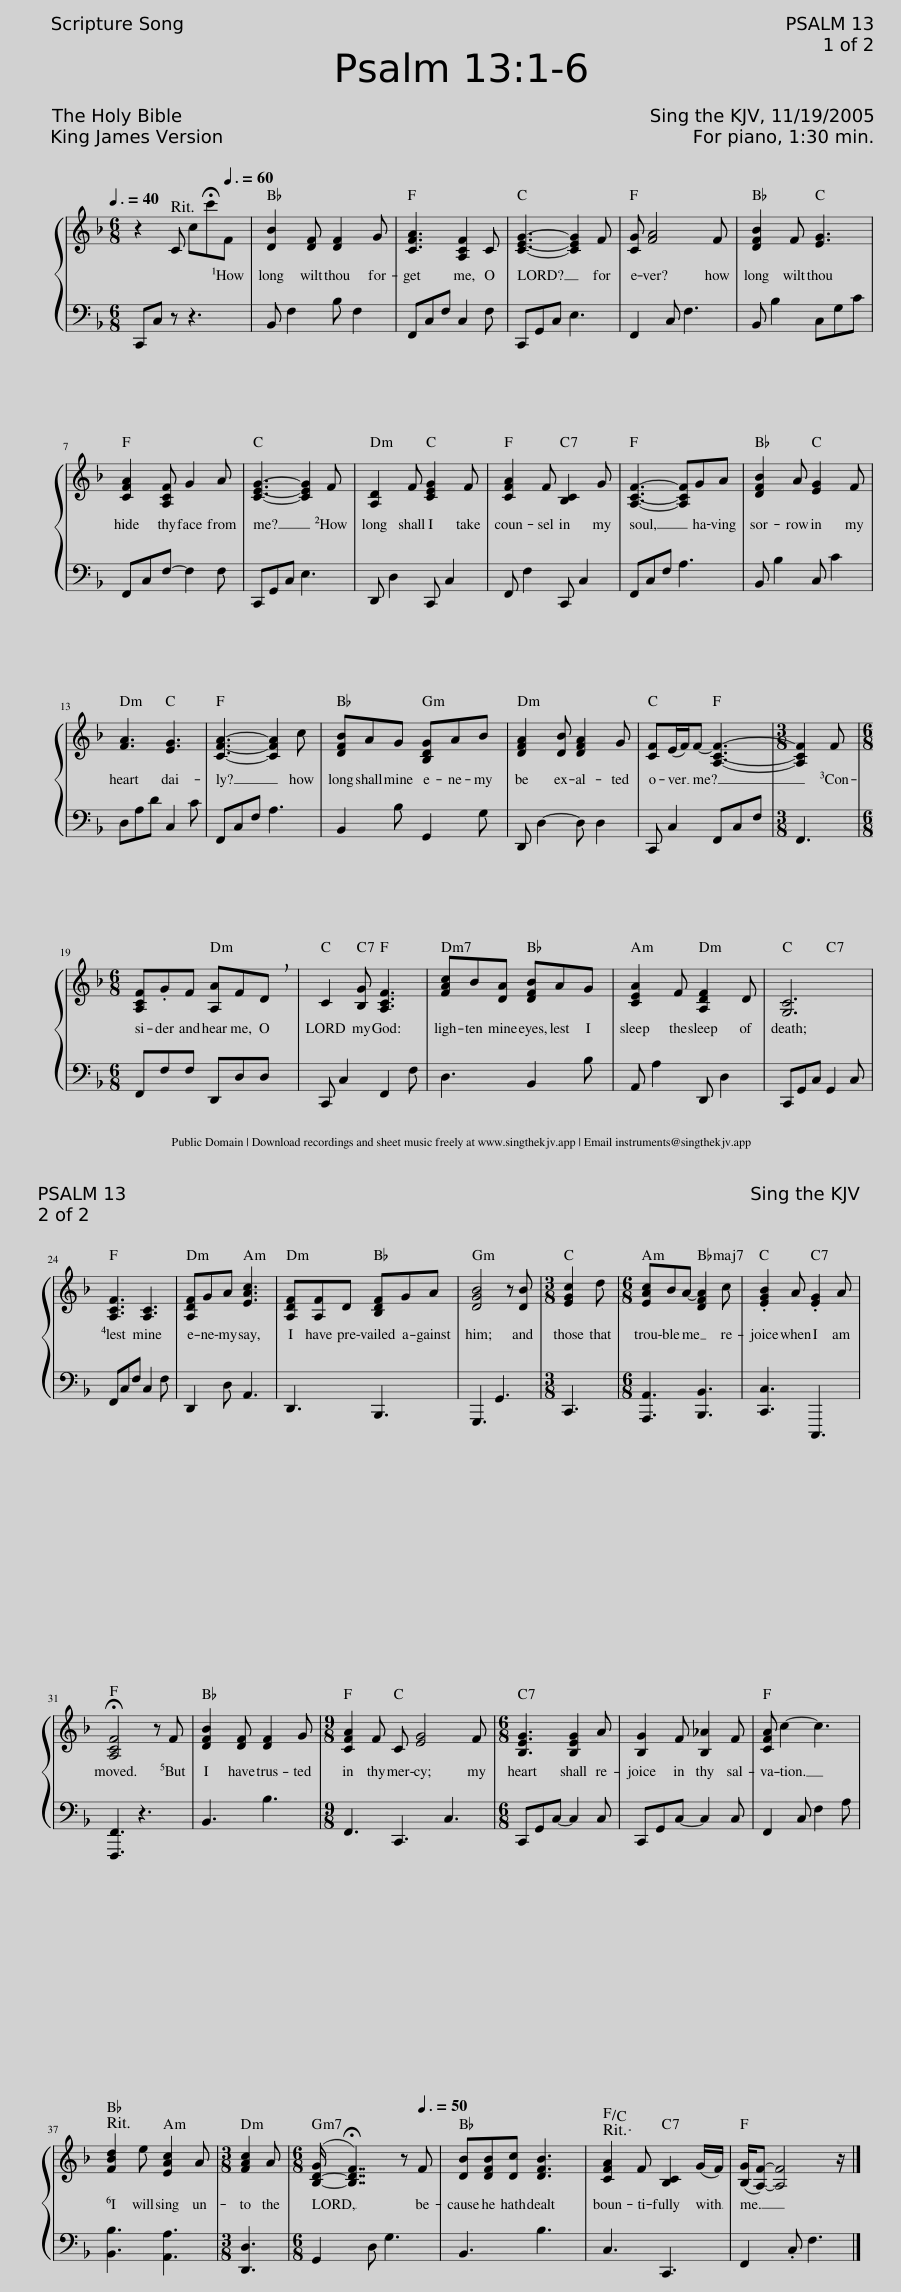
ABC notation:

X:1
%%score { 1 | 2 }
L:1/8
Q:3/8=40
M:6/8
I:linebreak $
K:F
V:1 treble
V:2 bass
V:1
 z2 C c!fermata!c'[Q:3/8=60]F | [DB]2 [DF] [DF]2 G | [CFA]3 [A,CF]2 C | [CEG]3- [CEG]2 F | [CG] [FA]4 F | %5
 [DFB]2 F [EG]3 |$ [CFA]2 [A,CF] G2 A | [CEG]3- [CEG]2 F | [A,D]2 F [CEG]2 F | [CFA]2 F [B,C]2 G | %10
 [A,CF]3- [A,CF]GA | [DFB]2 A [EG]2 F |$ [FA]3 [EG]3 | [CFA]3- [CFA]2 c | [DFB]AG [B,DG]AB | %15
 [DFA]2 [DB] [DFA]2 G | [CF](E/F/)F- [A,CF]3- |[M:3/8] [A,CF]2 F |$[M:6/8] [A,CF].GF [A,A]F!breath!D | C2 [B,G] [A,CF]3 | %20
 [FAc]B[DA] [DFB]AG | [CEA]2 F [A,DF]2 D | [G,C]6 |$ [A,CF]3 [A,C]3 | [A,DF]GA [EAc]3 | %25
 [A,DF][A,F]D [B,DF]GA | [DGB]4 z [DB] |[M:3/8] [EGc]2 d |[M:6/8] [EAc]BA- [DFA]2 c | .[EGB]2 A .[EG]2 A |$ %30
 !fermata![A,CF]4 z F | [DFB]2 [DF] [DF]2 G |[M:9/8] [CFA]2 F C [EG]4 F |[M:6/8] [B,EG]3 [B,EG]2 A | [B,G]2 F [B,_A]2 F | %35
 [CFA] c2- c3 |$ [FBd]2 e [EAc]2 A |[M:3/8] [FAc]2 A |[M:6/8] ([B,-D-G]/ !fermata![B,DF]7/2) z[Q:3/8=50] F | [DB][DFB][Dc] [DFB]3 | %40
 [CFA]2 F [B,C]2 (G/F/) | ([B,G]/[A,F]-) [A,F]4 z/ |] %42
V:2
 C,,C, z z3 | B,, F,2 B, F,2 | F,,C,F, C,2 F, | C,,G,,C, E,3 | F,,2 C, F,3 | %5
 B,, B,2 C,G,C |$ F,,C,F,- F,2 F, | C,,G,,C, E,3 | D,, D,2 C,, C,2 | F,, F,2 C,, C,2 | %10
 F,,C,F, A,3 | B,, B,2 C, C2 |$ D,A,D C,2 C | F,,C,F, A,3 | B,,2 B, G,,2 G, | %15
 D,, D,2- D, D,2 | C,, C,2 F,,C,F, |[M:3/8] F,,3 |$[M:6/8] F,,F,F, D,,D,D, | C,, C,2 F,,2 F, | %20
 D,3 B,,2 B, | A,, A,2 D,, D,2 | C,,G,,C, G,,2 C, |$ F,,C,F, C,2 F, | D,,2 D, A,,3 | %25
 D,,3 B,,,3 | G,,,3 G,,3 |[M:3/8] C,,3 |[M:6/8] [A,,,A,,]3 [B,,,B,,]3 | [C,,C,]3 C,,,3 |$ %30
 [F,,,F,,]3 z3 | B,,3 B,3 |[M:9/8] F,,3 C,,3 C,3 |[M:6/8] C,,G,,C,- C,2 C, | C,,G,,C,- C,2 C, | %35
 F,,2 C, F,2 A, |$ [B,,B,]3 [A,,A,]3 |[M:3/8] [D,,D,]3 |[M:6/8] G,,2 D, G,3 | B,,3 B,3 | %40
 C,3 C,,3 | F,,2 .C, F,3 |] %42
